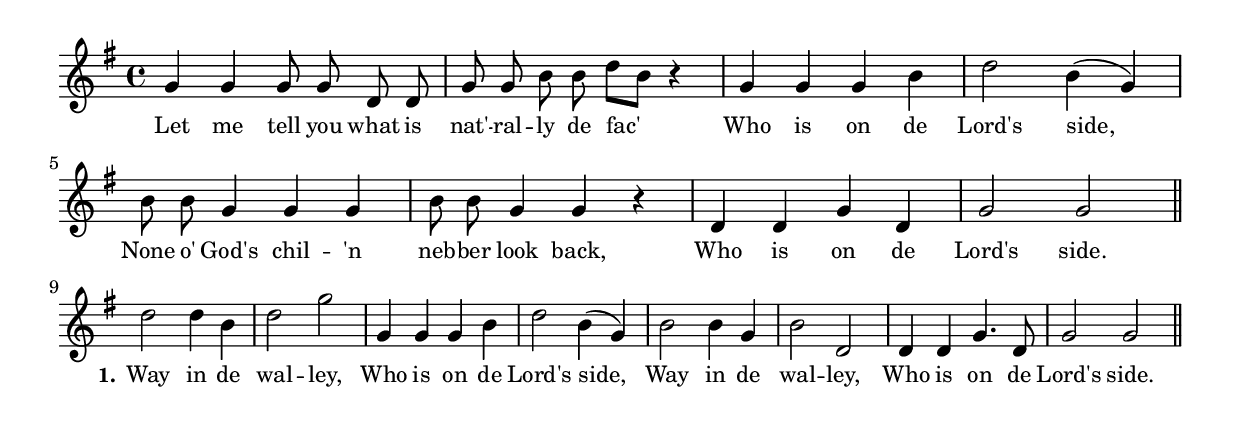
% 075.ly - Score sheet for "Who Is On The Lord's Side."
% Copyright (C) 2007  Marcus Brinkmann <marcus@gnu.org>
%
% This score sheet is free software; you can redistribute it and/or
% modify it under the terms of the Creative Commons Legal Code
% Attribution-ShareALike as published by Creative Commons; either
% version 2.0 of the License, or (at your option) any later version.
%
% This score sheet is distributed in the hope that it will be useful,
% but WITHOUT ANY WARRANTY; without even the implied warranty of
% MERCHANTABILITY or FITNESS FOR A PARTICULAR PURPOSE.  See the
% Creative Commons Legal Code Attribution-ShareALike for more details.
%
% You should have received a copy of the Creative Commons Legal Code
% Attribution-ShareALike along with this score sheet; if not, write to
% Creative Commons, 543 Howard Street, 5th Floor,
% San Francisco, CA 94105-3013  United States

\version "2.10.0"

%\header
%{
%  title = "Who Is On The Lord's Side."
%  composer = "trad."
%}

melody =
<<
     \context Voice
    {
	\set Staff.midiInstrument = "acoustic grand"
	\override Staff.VerticalAxisGroup #'minimum-Y-extent = #'(0 . 0)
	
	\autoBeamOff

	\time 4/4
	\clef violin
	\key g \major

	g'4 g' g'8 g' d' d' | g'8 g' b' b' d''[ b'] r4 |
	g'4 g' g' b' | d''2 b'4( g') | b'8 b' g'4 g' g' |
	b'8 b' g'4 g' r | d'4 d' g' d' | g'2 g' \bar "||" \break

	d''2 d''4 b' | d''2 g'' | g'4 g' g' b' | d''2 b'4( g') |
	b'2 b'4 g' | b'2 d' | d'4 d' g'4. d'8 | g'2 g' \bar "||"
    }

    \lyricsto "" \new Lyrics
    {
        \override LyricText #'font-size = #0
        \override StanzaNumber #'font-size = #-1

	Let me tell you what is nat' -- ral -- ly de fac'
	Who is on de Lord's side,
	None o' God's chil -- 'n neb -- ber look back,
	Who is on de Lord's side.
	\set stanza = "1."
	Way in de wal -- ley,
	Who is on de Lord's side,
	Way in de wal -- ley,
	Who is on de Lord's side.
    }
>>


\score
{
  \new Staff { \melody }

  \layout { indent = 0.0 }
}


\score
{
  \new Staff { \unfoldRepeats \melody }

  
  \midi {
    \context {
      \Score
      tempoWholesPerMinute = #(ly:make-moment 80 4)
      }
    }


}
